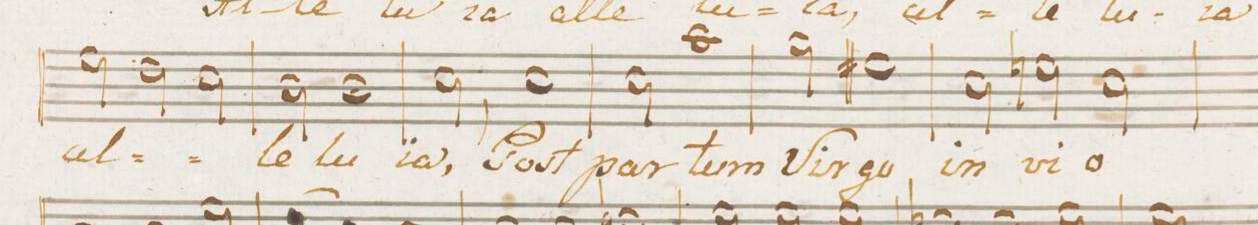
**kern	**text
*I"Soprano.	*
*clefC1	*
*k[b-]	*
*M3/2	*
2cc\	al-
2b-\	.
2a\	.
=16	=16
2g\	-le-
1g	-lu-
=17	=17
2a,\	-ia,
1a	Post
=18	=18
2a\	par-
1ff	-tum
=19	=19
2ee\	Vir-
1cc#X	-go
=20	=20
2a\	in-
2ccn\	-vi-
2a\	-o-
=21	=21
*-	*-
